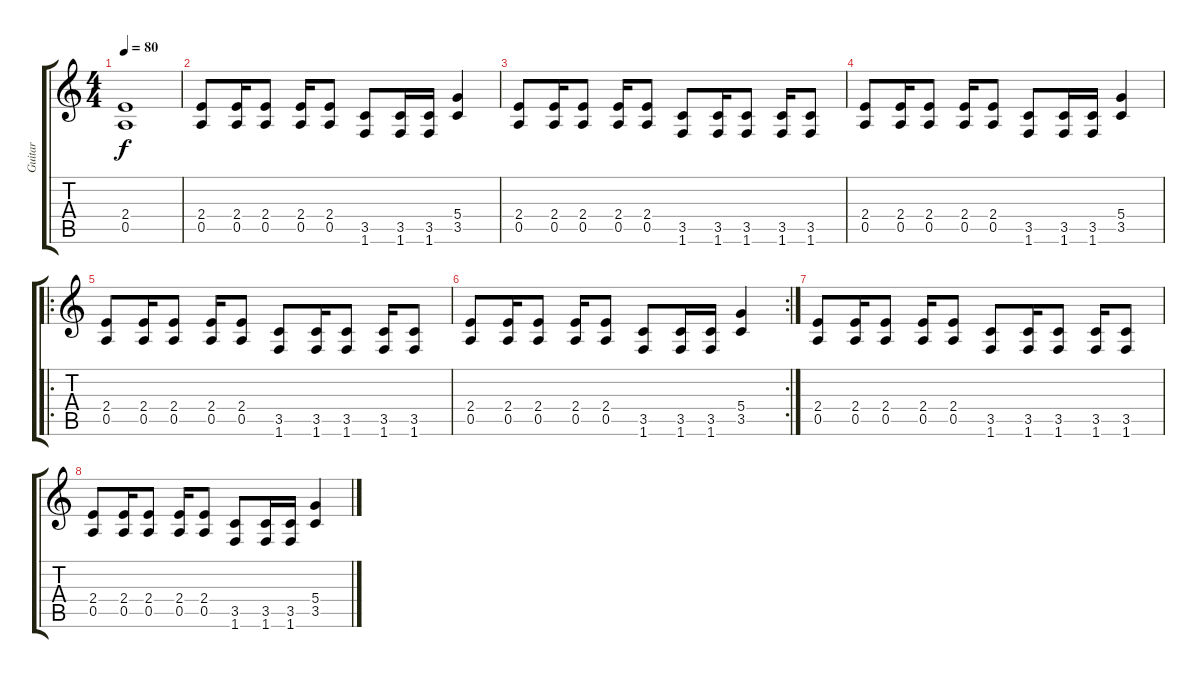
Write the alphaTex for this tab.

\track ("Guitar" "Guitar") {instrument overdrivenguitar}
\staff {score tabs}
\tuning (E4 B3 G3 D3 A2 E2) {hide}
\ts (4 4)
\tempo 80
\clef g2
\ks c
(2.4 0.5).1{dy f} |
(2.4 0.5).8 (2.4 0.5).16 (2.4 0.5).8 (2.4 0.5).16 (2.4 0.5).8 (3.5 1.6).8 (3.5 1.6).16 (3.5 1.6).16 (5.4 3.5).4 |
(2.4 0.5).8 (2.4 0.5).16 (2.4 0.5).8 (2.4 0.5).16 (2.4 0.5).8 (3.5 1.6).8 (3.5 1.6).16 (3.5 1.6).8 (3.5 1.6).16 (3.5 1.6).8 |
(2.4 0.5).8 (2.4 0.5).16 (2.4 0.5).8 (2.4 0.5).16 (2.4 0.5).8 (3.5 1.6).8 (3.5 1.6).16 (3.5 1.6).16 (5.4 3.5).4 |
\ro
(2.4 0.5).8 (2.4 0.5).16 (2.4 0.5).8 (2.4 0.5).16 (2.4 0.5).8 (3.5 1.6).8 (3.5 1.6).16 (3.5 1.6).8 (3.5 1.6).16 (3.5 1.6).8 |
\rc 2
(2.4 0.5).8 (2.4 0.5).16 (2.4 0.5).8 (2.4 0.5).16 (2.4 0.5).8 (3.5 1.6).8 (3.5 1.6).16 (3.5 1.6).16 (5.4 3.5).4 |
(2.4 0.5).8 (2.4 0.5).16 (2.4 0.5).8 (2.4 0.5).16 (2.4 0.5).8 (3.5 1.6).8 (3.5 1.6).16 (3.5 1.6).8 (3.5 1.6).16 (3.5 1.6).8 |
(2.4 0.5).8 (2.4 0.5).16 (2.4 0.5).8 (2.4 0.5).16 (2.4 0.5).8 (3.5 1.6).8 (3.5 1.6).16 (3.5 1.6).16 (5.4 3.5).4
